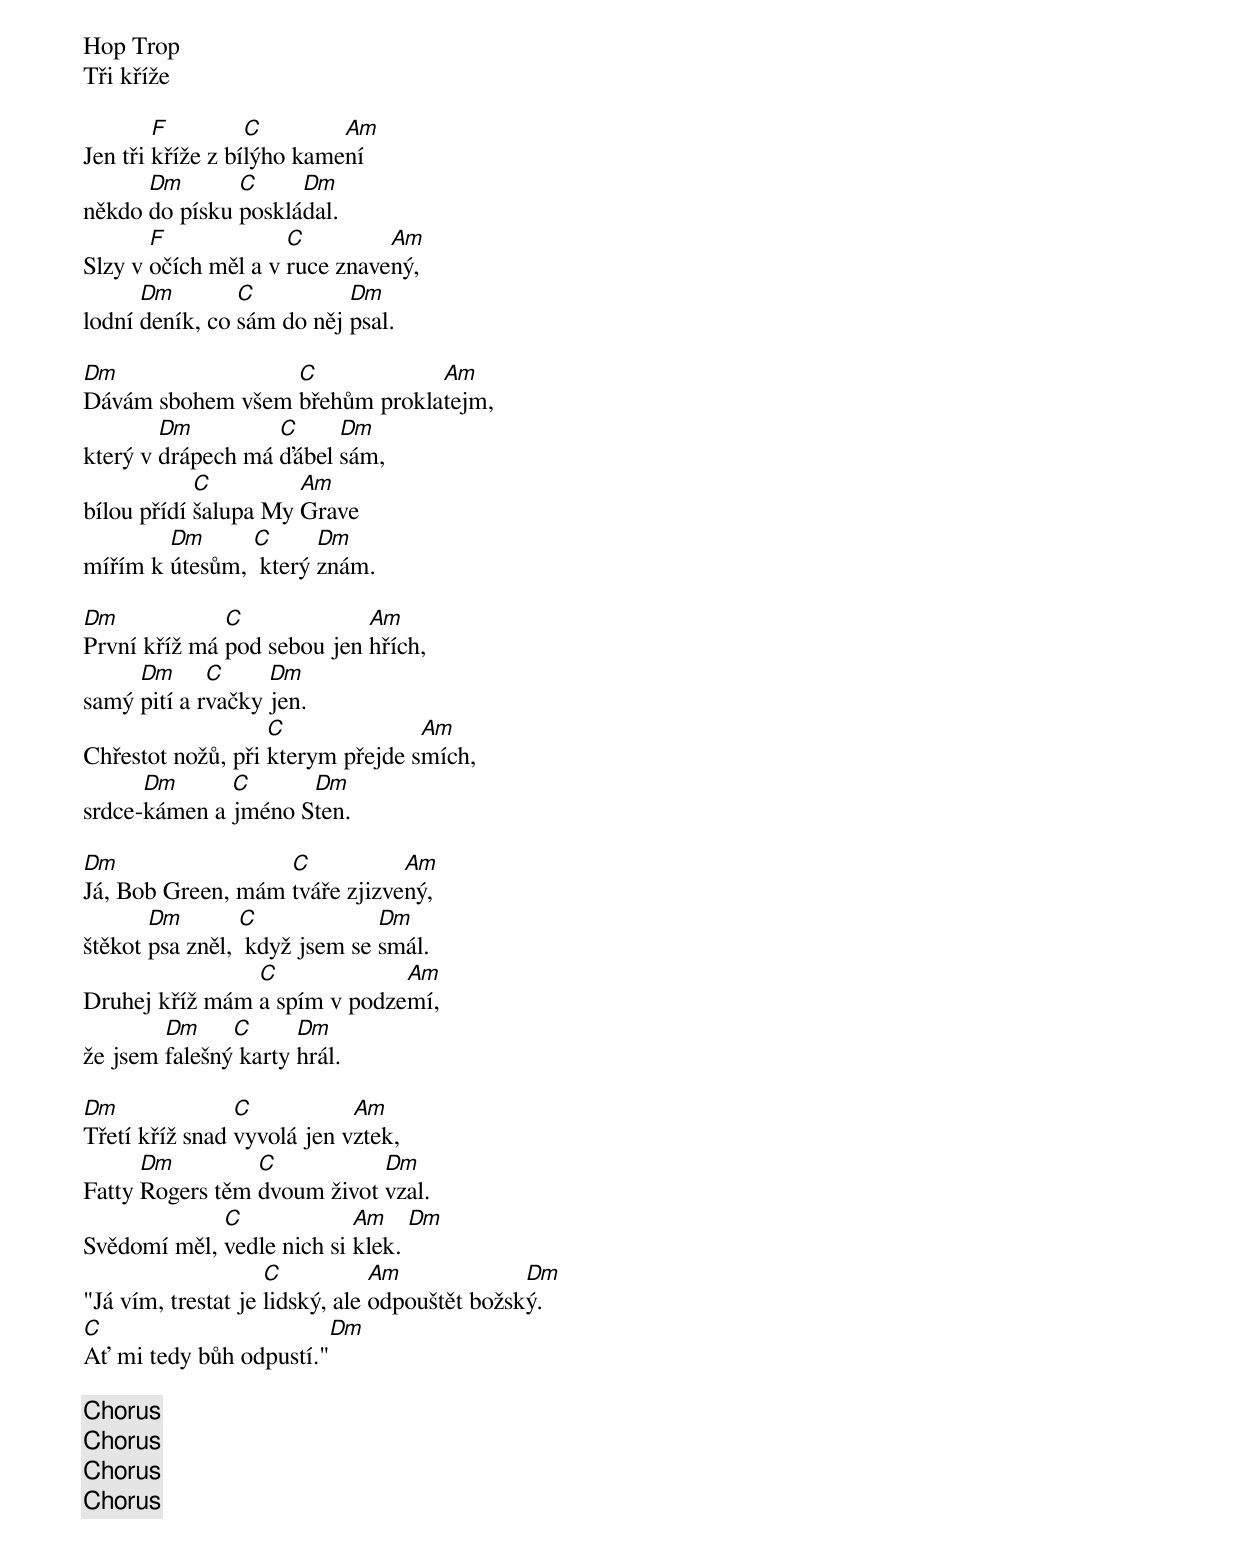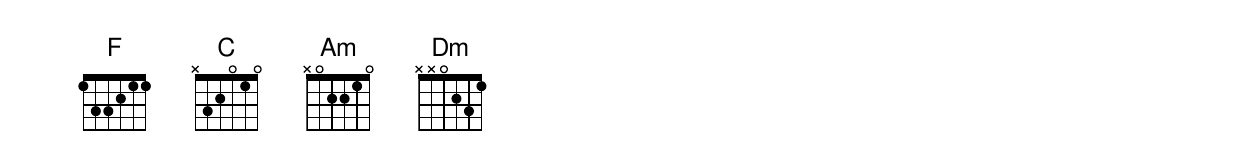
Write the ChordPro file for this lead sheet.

Hop Trop
Tři kříže

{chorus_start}
Jen tři [F]kříže z bí[C]lýho kame[Am]ní
někdo [Dm]do písku [C]posklá[Dm]dal.
Slzy v [F]očích měl a v [C]ruce znave[Am]ný,
lodní [Dm]deník, co [C]sám do něj [Dm]psal.
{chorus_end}

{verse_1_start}
[Dm]Dávám sbohem všem [C]břehům prokla[Am]tejm,
který v [Dm]drápech má [C]ďábel [Dm]sám,
bílou přídí [C]šalupa My [Am]Grave
mířím k [Dm]útesům, [C] který [Dm]znám.
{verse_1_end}

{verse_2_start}
[Dm]První kříž má [C]pod sebou jen [Am]hřích,
samý [Dm]pití a r[C]vačky [Dm]jen.
Chřestot nožů, při [C]kterym přejde s[Am]mích,
srdce-[Dm]kámen a [C]jméno S[Dm]ten.
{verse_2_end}

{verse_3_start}
[Dm]Já, Bob Green, mám [C]tváře zjizve[Am]ný,
štěkot [Dm]psa zněl, [C] když jsem se [Dm]smál.
Druhej kříž mám [C]a spím v podze[Am]mí,
že jsem [Dm]falešný[C] karty [Dm]hrál.
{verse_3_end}

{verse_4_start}
[Dm]Třetí kříž snad [C]vyvolá jen v[Am]ztek,
Fatty [Dm]Rogers těm [C]dvoum život [Dm]vzal.
Svědomí měl, [C]vedle nich si [Am]klek. [Dm]
"Já vím, trestat je [C]lidský, ale [Am]odpouštět božsk[Dm]ý.
[C]Ať mi tedy bůh odpustí."[Dm]
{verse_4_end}

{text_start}
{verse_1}
{chorus}
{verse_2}
{chorus}
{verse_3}
{chorus}
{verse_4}
{chorus}
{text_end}
